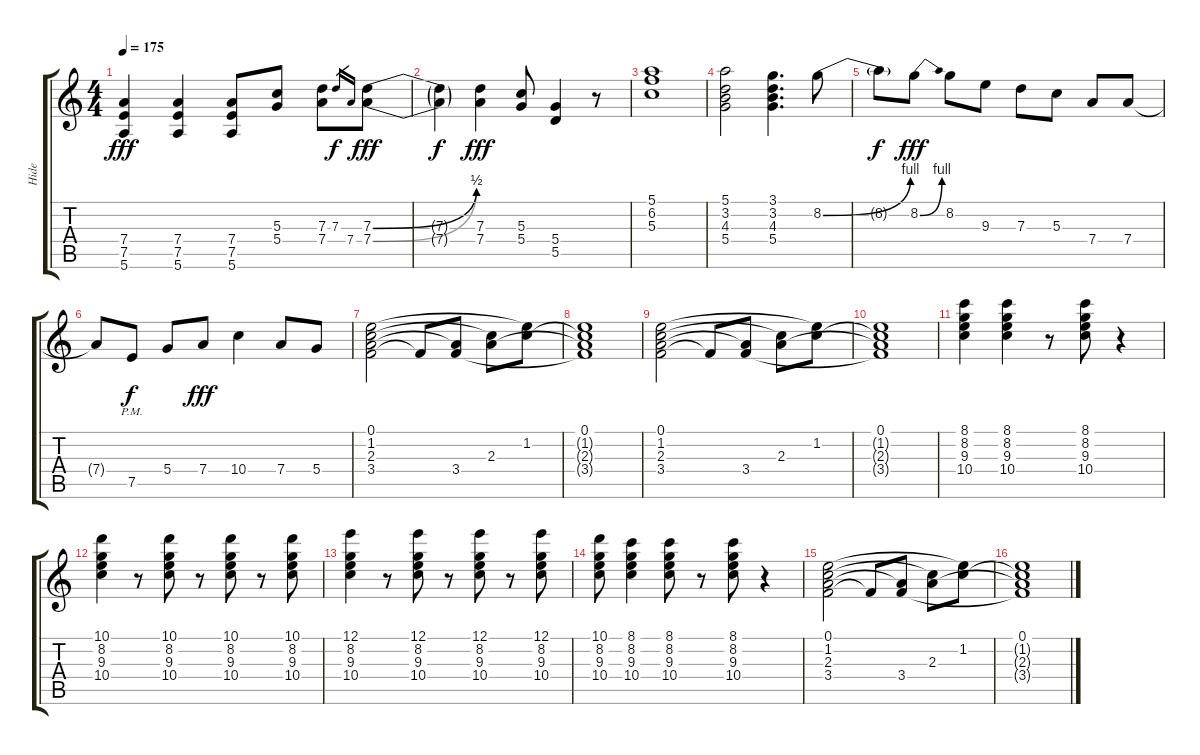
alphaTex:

\track ("Hide" "Hide") {instrument distortionguitar}
\staff {score tabs}
\tuning (E4 B3 G3 D3 A2 E2) {hide}
\ts (4 4)
\tempo 175
\clef g2
\ks c
(7.4 7.5 5.6).4{dy fff} (7.4 7.5 5.6).4 (7.4 7.5 5.6).8 (5.3 5.4).8 (7.3 7.4).8 7.3.16{gr dy f} 7.4.16{gr} (7.3{be (bend 0 0 60 2)} 7.4{be (bend 0 0 60 2)}).8{dy fff} |
(7.3{t} 7.4{t}).4{dy f} (7.3 7.4).4{dy fff} (5.3 5.4).8 (5.4 5.5).4 r.8 |
(5.1 6.2 5.3).1 |
(5.1 3.2 4.3 5.4).2 (3.1 3.2 4.3 5.4).4{d} 8.2{be (bend 0 0 60 4)}.8 |
8.2{t}.8{dy f} 8.2{be (bend 0 0 60 4)}.8{dy fff} 8.2.8 9.3.8 7.3.8 5.3.8 7.4.8 7.4.8 |
7.4{t}.8 7.5{pm}.8{dy f} 5.4.8 7.4.8{dy fff} 10.4.4 7.4.8 5.4.8 |
(0.1 1.2 2.3 3.4).2 3.4{t}.8 (2.3{t} 3.4).8 (1.2{t} 2.3).8 (0.1{t} 1.2).8 |
(0.1 1.2{t} 2.3{t} 3.4{t}).1 |
(0.1 1.2 2.3 3.4).2 3.4{t}.8 (2.3{t} 3.4).8 (1.2{t} 2.3).8 (0.1{t} 1.2).8 |
(0.1 1.2{t} 2.3{t} 3.4{t}).1 |
(8.1 8.2 9.3 10.4).4 (8.1 8.2 9.3 10.4).4 r.8 (8.1 8.2 9.3 10.4).8 r.4 |
(10.1 8.2 9.3 10.4).4 r.8 (10.1 8.2 9.3 10.4).8 r.8 (10.1 8.2 9.3 10.4).8 r.8 (10.1 8.2 9.3 10.4).8 |
(12.1 8.2 9.3 10.4).4 r.8 (12.1 8.2 9.3 10.4).8 r.8 (12.1 8.2 9.3 10.4).8 r.8 (12.1 8.2 9.3 10.4).8 |
(10.1 8.2 9.3 10.4).8 (8.1 8.2 9.3 10.4).4 (8.1 8.2 9.3 10.4).8 r.8 (8.1 8.2 9.3 10.4).8 r.4 |
(0.1 1.2 2.3 3.4).2 3.4{t}.8 (2.3{t} 3.4).8 (1.2{t} 2.3).8 (0.1{t} 1.2).8 |
(0.1 1.2{t} 2.3{t} 3.4{t}).1
